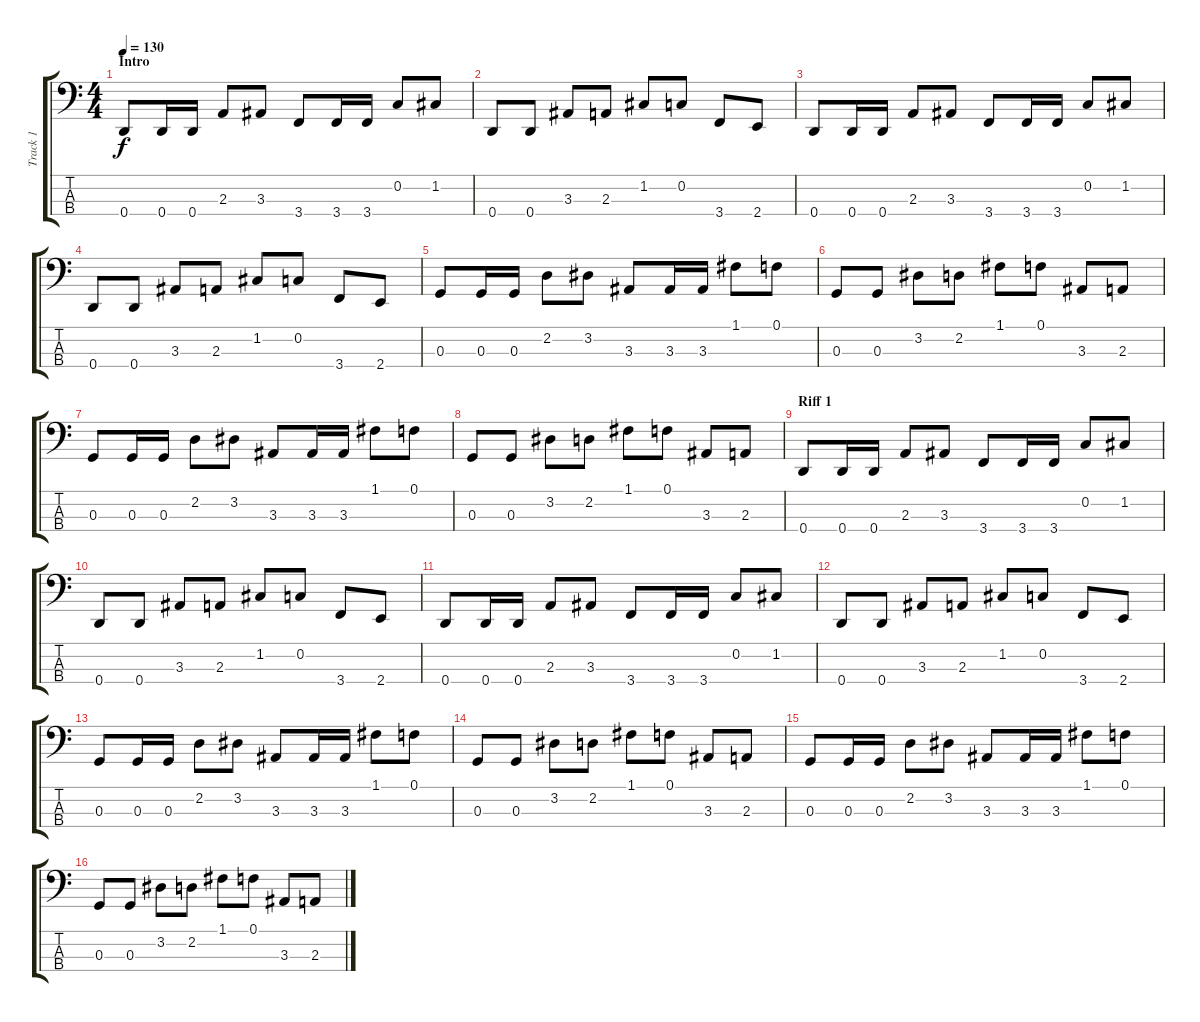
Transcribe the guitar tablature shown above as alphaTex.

\track ("Track 1" "Track 1") {instrument electricbasspick}
\staff {score tabs}
\tuning (F2 C2 G1 D1) {hide}
\ts (4 4)
\section ("" "Intro")
\tempo 130
\clef f4
\ks c
0.4.8{dy f instrument electricbasspick} 0.4.16 0.4.16 2.3.8 3.3.8 3.4.8 3.4.16 3.4.16 0.2.8 1.2.8 |
0.4.8 0.4.8 3.3.8 2.3.8 1.2.8 0.2.8 3.4.8 2.4.8 |
0.4.8 0.4.16 0.4.16 2.3.8 3.3.8 3.4.8 3.4.16 3.4.16 0.2.8 1.2.8 |
0.4.8 0.4.8 3.3.8 2.3.8 1.2.8 0.2.8 3.4.8 2.4.8 |
0.3.8 0.3.16 0.3.16 2.2.8 3.2.8 3.3.8 3.3.16 3.3.16 1.1.8 0.1.8 |
0.3.8 0.3.8 3.2.8 2.2.8 1.1.8 0.1.8 3.3.8 2.3.8 |
0.3.8 0.3.16 0.3.16 2.2.8 3.2.8 3.3.8 3.3.16 3.3.16 1.1.8 0.1.8 |
0.3.8 0.3.8 3.2.8 2.2.8 1.1.8 0.1.8 3.3.8 2.3.8 |
\section ("" "Riff 1")
0.4.8 0.4.16 0.4.16 2.3.8 3.3.8 3.4.8 3.4.16 3.4.16 0.2.8 1.2.8 |
0.4.8 0.4.8 3.3.8 2.3.8 1.2.8 0.2.8 3.4.8 2.4.8 |
0.4.8 0.4.16 0.4.16 2.3.8 3.3.8 3.4.8 3.4.16 3.4.16 0.2.8 1.2.8 |
0.4.8 0.4.8 3.3.8 2.3.8 1.2.8 0.2.8 3.4.8 2.4.8 |
0.3.8 0.3.16 0.3.16 2.2.8 3.2.8 3.3.8 3.3.16 3.3.16 1.1.8 0.1.8 |
0.3.8 0.3.8 3.2.8 2.2.8 1.1.8 0.1.8 3.3.8 2.3.8 |
0.3.8 0.3.16 0.3.16 2.2.8 3.2.8 3.3.8 3.3.16 3.3.16 1.1.8 0.1.8 |
0.3.8 0.3.8 3.2.8 2.2.8 1.1.8 0.1.8 3.3.8 2.3.8
